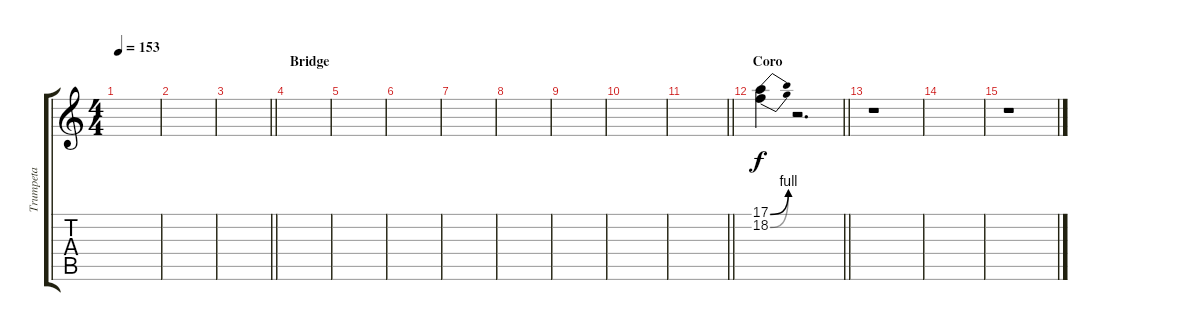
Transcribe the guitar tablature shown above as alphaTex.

\track ("Trumpeta" "Trumpeta") {instrument trumpet}
\staff {score tabs}
\tuning (E4 B3 G3 D3 A2 E2) {hide}
\ts (4 4)
\tempo 153
\clef g2
\ks c
|
|
\barLineRight lightlight
|
\section ("" "Bridge")
|
|
|
|
|
|
|
\barLineRight lightlight
|
\section ("" "Coro")
\barLineRight lightlight
(17.1{be (bend 0 0 60 4)} 18.2{be (bend 0 0 60 4)}).4{dy f} r.2{d} |
r.1 |
|
r.1
